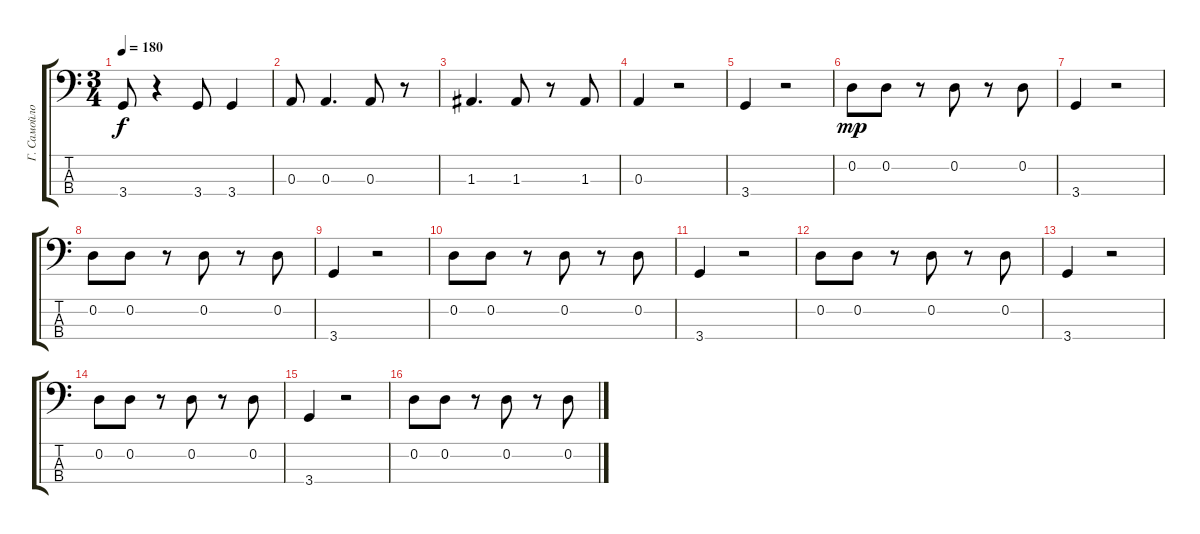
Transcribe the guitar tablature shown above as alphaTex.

\track ("Г. Самойлов" "Г. Самойло") {instrument electricbassfinger}
\staff {score tabs}
\tuning (G2 D2 A1 E1) {hide}
\ts (3 4)
\tempo 180
\clef f4
\ks c
3.4.8{dy f} r.4 3.4.8 3.4.4 |
0.3.8 0.3.4{d} 0.3.8 r.8 |
1.3.4{d} 1.3.8 r.8 1.3.8 |
0.3.4 r.2 |
3.4.4 r.2 |
0.2.8{dy mp} 0.2.8 r.8 0.2.8 r.8 0.2.8 |
3.4.4 r.2 |
0.2.8 0.2.8 r.8 0.2.8 r.8 0.2.8 |
3.4.4 r.2 |
0.2.8 0.2.8 r.8 0.2.8 r.8 0.2.8 |
3.4.4 r.2 |
0.2.8 0.2.8 r.8 0.2.8 r.8 0.2.8 |
3.4.4 r.2 |
0.2.8 0.2.8 r.8 0.2.8 r.8 0.2.8 |
3.4.4 r.2 |
0.2.8 0.2.8 r.8 0.2.8 r.8 0.2.8
